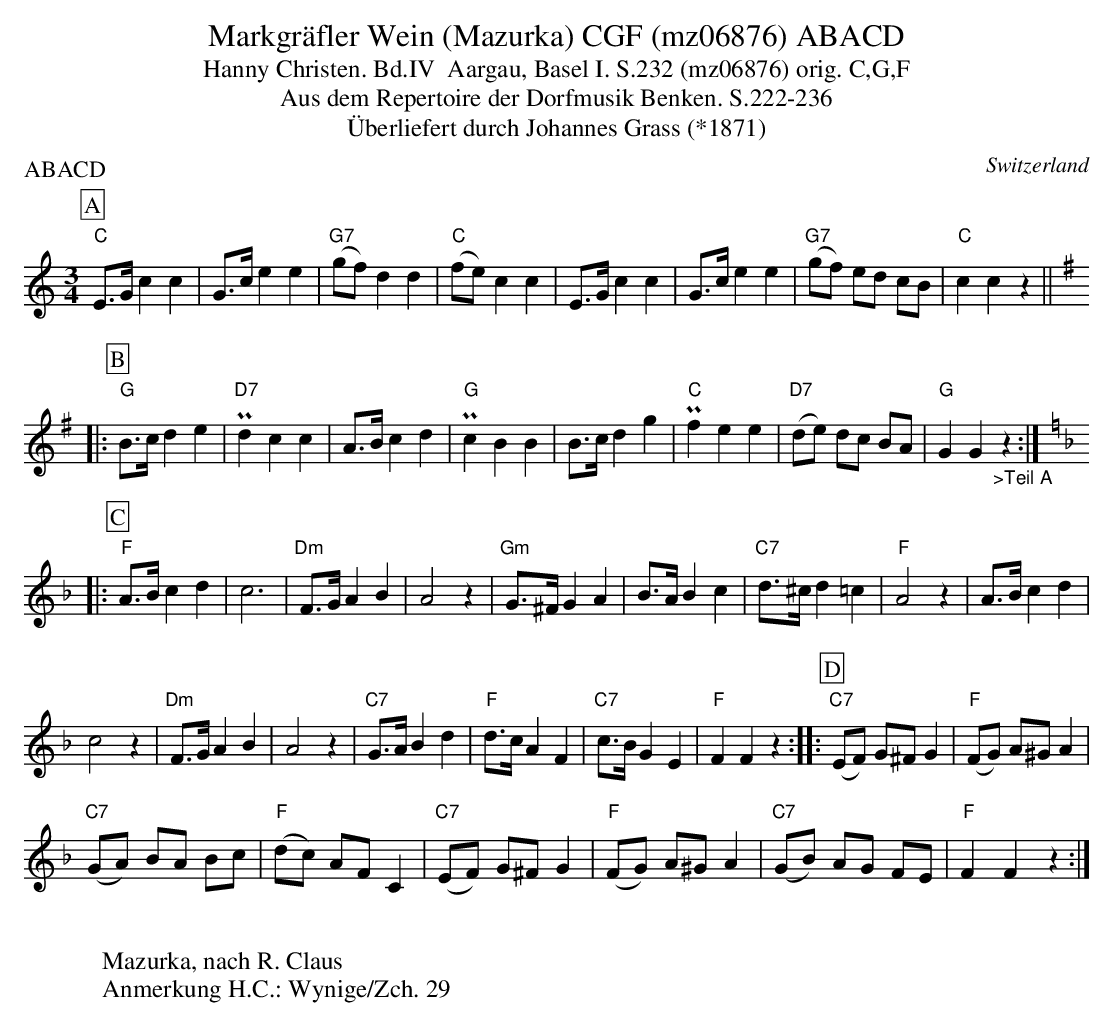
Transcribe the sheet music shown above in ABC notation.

X:1
T:Markgräfler Wein (Mazurka) CGF (mz06876) ABACD
T:Hanny Christen. Bd.IV  Aargau, Basel I. S.232 (mz06876) orig. C,G,F
T: Aus dem Repertoire der Dorfmusik Benken. S.222-236
T:Überliefert durch Johannes Grass (*1871)
P:ABACD
M:3/4
L:1/8
O:Switzerland
K:C major
[P:A] "C"E>Gc2c2 |  G>ce2e2 | ("G7"gf)d2d2 |  ("C"fe)c2c2 | E>Gc2c2 |  G>ce2e2 | ("G7"gf) ed cB | "C"c2c2z2 || [P:B] [K:G]
|: "G"B>cd2e2 | P"D7"d2c2c2 | A>B c2d2 | P"G"c2B2B2 | B>c d2g2 | P"C"f2e2e2 | ("D7"de) dc BA | "G"G2G2"_>Teil A"z2 :| [P:C] [K:F]
|: "F"A>Bc2d2 | c6 | "Dm"F>GA2B2 |  A4z2 | "Gm"G>^FG2A2 | B>A B2c2 | "C7"d>^c d2=c2 | "F"A4z2 | A>Bc2d2 |
c4z2 | "Dm"F>G A2B2 | A4z2 | "C7"G>AB2d2 | "F"d>c A2F2 | "C7"c>BG2E2 | "F"F2F2z2 :: [P:D] ("C7"EF) G^FG2 | ("F"FG) A^GA2 |
("C7"GA) BA Bc | ("F"dc) AFC2 | ("C7"EF) G^FG2 | ("F"FG) A^GA2 | ("C7"GB) AG FE | "F"F2F2z2 :|
W:
W:Mazurka, nach R. Claus
W:Anmerkung H.C.: Wynige/Zch. 29
